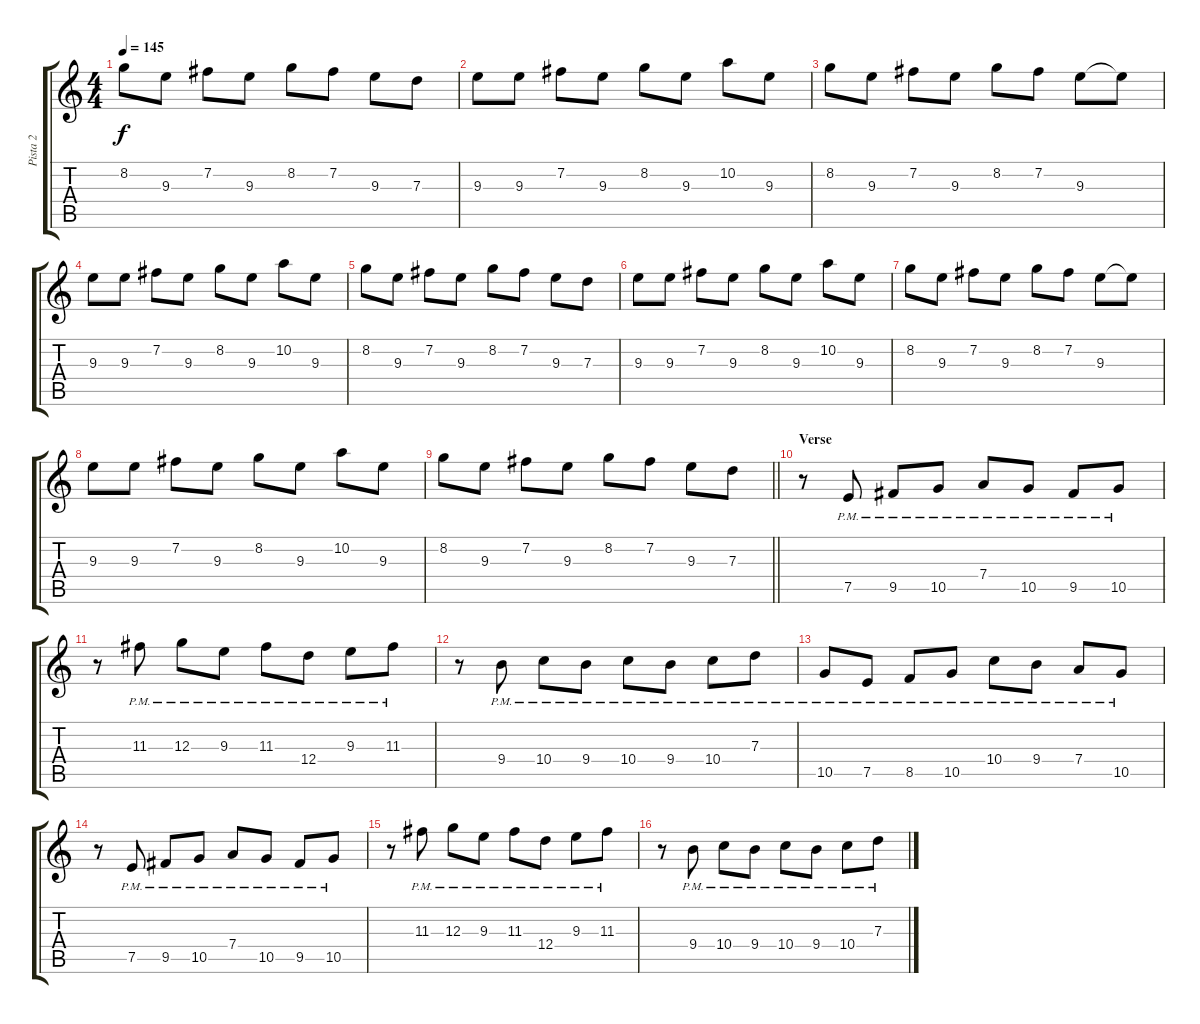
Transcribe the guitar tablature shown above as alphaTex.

\track ("Pista 2" "Pista 2") {instrument distortionguitar}
\staff {score tabs}
\tuning (E4 B3 G3 D3 A2 E2) {hide}
\ts (4 4)
\tempo 145
\clef g2
\ks c
8.2.8{dy f} 9.3.8 7.2.8 9.3.8 8.2.8 7.2.8 9.3.8 7.3.8 |
9.3.8 9.3.8 7.2.8 9.3.8 8.2.8 9.3.8 10.2.8 9.3.8 |
8.2.8 9.3.8 7.2.8 9.3.8 8.2.8 7.2.8 9.3.8 9.3{t}.8 |
9.3.8 9.3.8 7.2.8 9.3.8 8.2.8 9.3.8 10.2.8 9.3.8 |
8.2.8 9.3.8 7.2.8 9.3.8 8.2.8 7.2.8 9.3.8 7.3.8 |
9.3.8 9.3.8 7.2.8 9.3.8 8.2.8 9.3.8 10.2.8 9.3.8 |
8.2.8 9.3.8 7.2.8 9.3.8 8.2.8 7.2.8 9.3.8 9.3{t}.8 |
9.3.8 9.3.8 7.2.8 9.3.8 8.2.8 9.3.8 10.2.8 9.3.8 |
\barLineRight lightlight
8.2.8 9.3.8 7.2.8 9.3.8 8.2.8 7.2.8 9.3.8 7.3.8 |
\section ("" "Verse")
r.8{volume 7 instrument electricguitarmuted} 7.5{pm}.8 9.5{pm}.8 10.5{pm}.8 7.4{pm}.8 10.5{pm}.8 9.5{pm}.8 10.5{pm}.8 |
r.8 11.3{pm}.8 12.3{pm}.8 9.3{pm}.8 11.3{pm}.8 12.4{pm}.8 9.3{pm}.8 11.3{pm}.8 |
r.8 9.4{pm}.8 10.4{pm}.8 9.4{pm}.8 10.4{pm}.8 9.4{pm}.8 10.4{pm}.8 7.3{pm}.8 |
10.5{pm}.8 7.5{pm}.8 8.5{pm}.8 10.5{pm}.8 10.4{pm}.8 9.4{pm}.8 7.4{pm}.8 10.5{pm}.8 |
r.8 7.5{pm}.8 9.5{pm}.8 10.5{pm}.8 7.4{pm}.8 10.5{pm}.8 9.5{pm}.8 10.5{pm}.8 |
r.8 11.3{pm}.8 12.3{pm}.8 9.3{pm}.8 11.3{pm}.8 12.4{pm}.8 9.3{pm}.8 11.3{pm}.8 |
r.8 9.4{pm}.8 10.4{pm}.8 9.4{pm}.8 10.4{pm}.8 9.4{pm}.8 10.4{pm}.8 7.3{pm}.8
